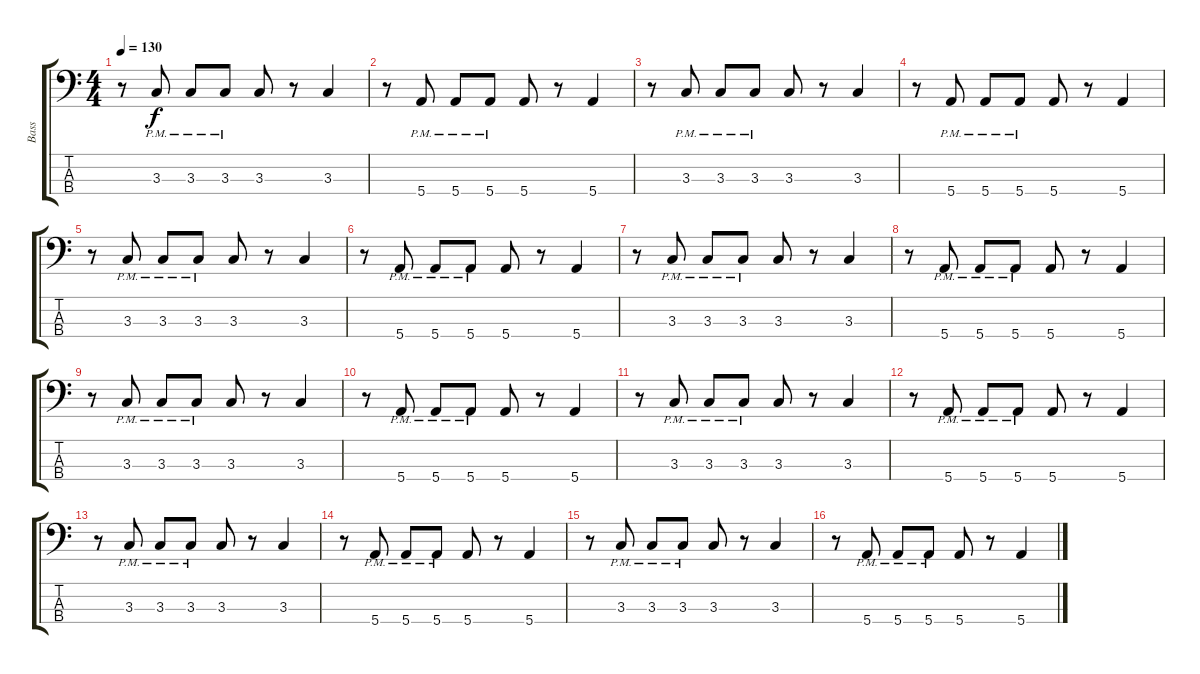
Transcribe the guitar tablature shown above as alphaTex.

\track ("Bass" "Bass") {instrument fretlessbass}
\staff {score tabs}
\tuning (G2 D2 A1 E1) {hide}
\ts (4 4)
\tempo 130
\clef f4
\ks c
r.8{dy f} 3.3{pm}.8 3.3{pm}.8 3.3{pm}.8 3.3.8 r.8 3.3.4 |
r.8 5.4{pm}.8 5.4{pm}.8 5.4{pm}.8 5.4.8 r.8 5.4.4 |
r.8 3.3{pm}.8 3.3{pm}.8 3.3{pm}.8 3.3.8 r.8 3.3.4 |
r.8 5.4{pm}.8 5.4{pm}.8 5.4{pm}.8 5.4.8 r.8 5.4.4 |
r.8 3.3{pm}.8 3.3{pm}.8 3.3{pm}.8 3.3.8 r.8 3.3.4 |
r.8 5.4{pm}.8 5.4{pm}.8 5.4{pm}.8 5.4.8 r.8 5.4.4 |
r.8 3.3{pm}.8 3.3{pm}.8 3.3{pm}.8 3.3.8 r.8 3.3.4 |
r.8 5.4{pm}.8 5.4{pm}.8 5.4{pm}.8 5.4.8 r.8 5.4.4 |
r.8 3.3{pm}.8 3.3{pm}.8 3.3{pm}.8 3.3.8 r.8 3.3.4 |
r.8 5.4{pm}.8 5.4{pm}.8 5.4{pm}.8 5.4.8 r.8 5.4.4 |
r.8 3.3{pm}.8 3.3{pm}.8 3.3{pm}.8 3.3.8 r.8 3.3.4 |
r.8 5.4{pm}.8 5.4{pm}.8 5.4{pm}.8 5.4.8 r.8 5.4.4 |
r.8 3.3{pm}.8 3.3{pm}.8 3.3{pm}.8 3.3.8 r.8 3.3.4 |
r.8 5.4{pm}.8 5.4{pm}.8 5.4{pm}.8 5.4.8 r.8 5.4.4 |
r.8 3.3{pm}.8 3.3{pm}.8 3.3{pm}.8 3.3.8 r.8 3.3.4 |
r.8 5.4{pm}.8 5.4{pm}.8 5.4{pm}.8 5.4.8 r.8 5.4.4
